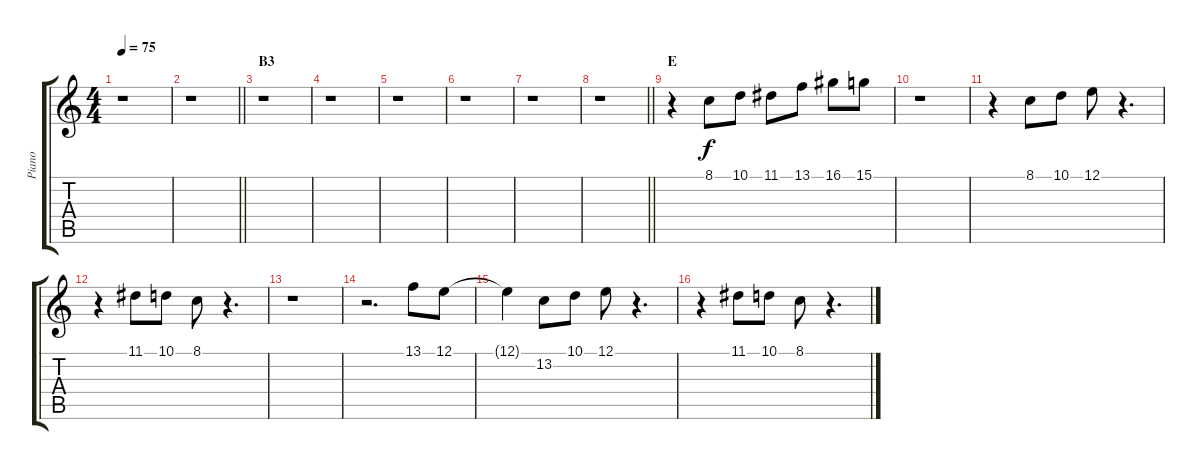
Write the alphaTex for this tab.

\track ("Piano" "Piano") {instrument brightacousticpiano}
\staff {score tabs}
\tuning (E4 B3 G3 D3 A2 E2) {hide}
\ts (4 4)
\tempo 75
\clef g2
\ks c
r.1{dy f} |
\barLineRight lightlight
r.1 |
\section ("" "B3")
r.1 |
r.1 |
r.1 |
r.1 |
r.1 |
\barLineRight lightlight
r.1 |
\section ("" "E")
r.4 8.1.8 10.1.8 11.1.8 13.1.8 16.1.8 15.1.8 |
r.1 |
r.4 8.1.8 10.1.8 12.1.8 r.4{d} |
r.4 11.1.8 10.1.8 8.1.8 r.4{d} |
r.1 |
r.2{d} 13.1.8 12.1.8 |
12.1{t}.4 13.2.8 10.1.8 12.1.8 r.4{d} |
r.4 11.1.8 10.1.8 8.1.8 r.4{d}
